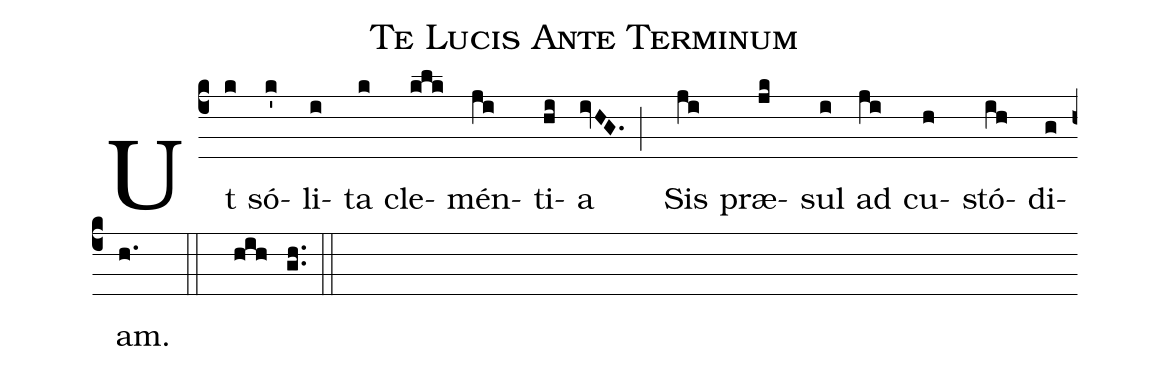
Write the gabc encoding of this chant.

name: Te Lucis Ante Terminum;
def-m1: \grealign;
%%
(c4)
Ut([em1]k) só-([em1]k') li-([em1]i) ta([em1]k) cle-([em1]klk) mén-([em1]ji) ti-([em1]hi) a([em1]ivHG.) ([em1];)
Sis([em1]ji) præ-([em1]jk) sul([em1]i) ad([em1]ji) cu-([em1]h) stó-([em1]ih) di-([em1]g) am.([em1]h.) ([em1]::)

([em1]hih)([em1]gh..) (::)
